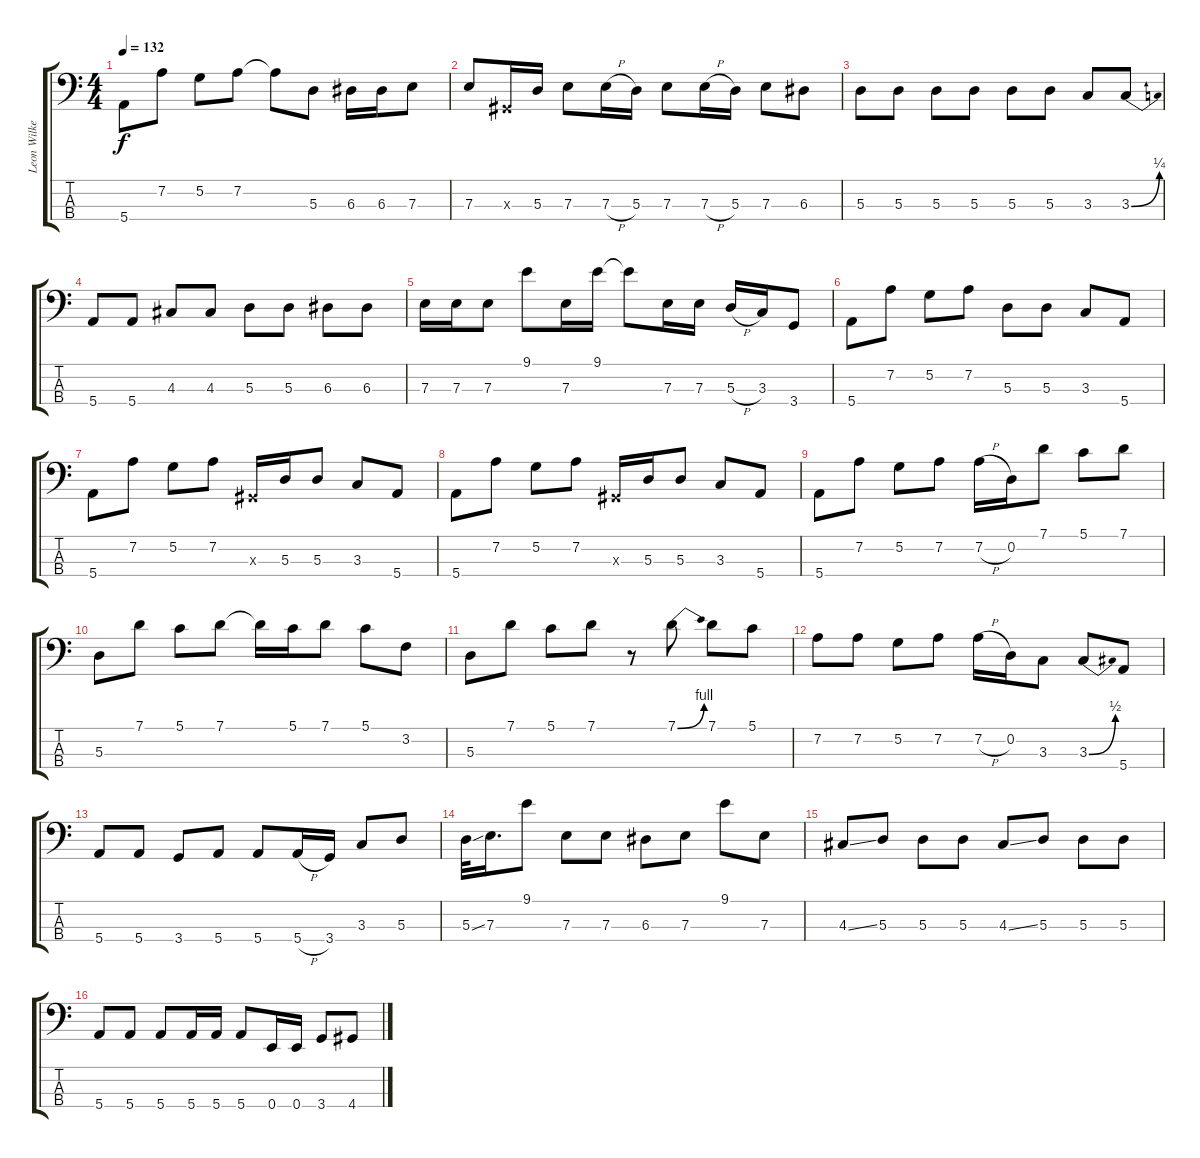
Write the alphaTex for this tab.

\track ("Leon Wilkeson" "Leon Wilke") {instrument electricbasspick}
\staff {score tabs}
\tuning (G2 D2 A1 E1) {hide}
\ts (4 4)
\tempo 132
\clef f4
\ks c
5.4.8{dy f} 7.2.8 5.2.8 7.2.8 7.2{t}.8 5.3.8 6.3.16 6.3.16 7.3.8 |
7.3.8 -1.3{x}.16 5.3.16 7.3.8 7.3{h}.16 5.3.16 7.3.8 7.3{h}.16 5.3.16 7.3.8 6.3.8 |
5.3.8 5.3.8 5.3.8 5.3.8 5.3.8 5.3.8 3.3.8 3.3{be (bend 0 0 60 1)}.8 |
5.4.8 5.4.8 4.3.8 4.3.8 5.3.8 5.3.8 6.3.8 6.3.8 |
7.3.16 7.3.16 7.3.8 9.1.8 7.3.16 9.1.16 9.1{t}.8 7.3.16 7.3.16 5.3{h}.16 3.3.16 3.4.8 |
5.4.8 7.2.8 5.2.8 7.2.8 5.3.8 5.3.8 3.3.8 5.4.8 |
5.4.8 7.2.8 5.2.8 7.2.8 -1.3{x}.16 5.3.16 5.3.8 3.3.8 5.4.8 |
5.4.8 7.2.8 5.2.8 7.2.8 -1.3{x}.16 5.3.16 5.3.8 3.3.8 5.4.8 |
5.4.8 7.2.8 5.2.8 7.2.8 7.2{h}.16 0.2.16 7.1.8 5.1.8 7.1.8 |
5.3.8 7.1.8 5.1.8 7.1.8 7.1{t}.16 5.1.16 7.1.8 5.1.8 3.2.8 |
5.3.8 7.1.8 5.1.8 7.1.8 r.8 7.1{be (bend 0 0 60 4)}.8 7.1.8 5.1.8 |
7.2.8 7.2.8 5.2.8 7.2.8 7.2{h}.16 0.2.16 3.3.8 3.3{be (bend 0 0 60 2)}.8 5.4.8 |
5.4.8 5.4.8 3.4.8 5.4.8 5.4.8 5.4{h}.16 3.4.16 3.3.8 5.3.8 |
5.3{ss}.32 7.3.16{d} 9.1.8 7.3.8 7.3.8 6.3.8 7.3.8 9.1.8 7.3.8 |
4.3{ss}.8 5.3.8 5.3.8 5.3.8 4.3{ss}.8 5.3.8 5.3.8 5.3.8 |
5.4.8 5.4.8 5.4.8 5.4.16 5.4.16 5.4.8 0.4.16 0.4.16 3.4.8 4.4.8
